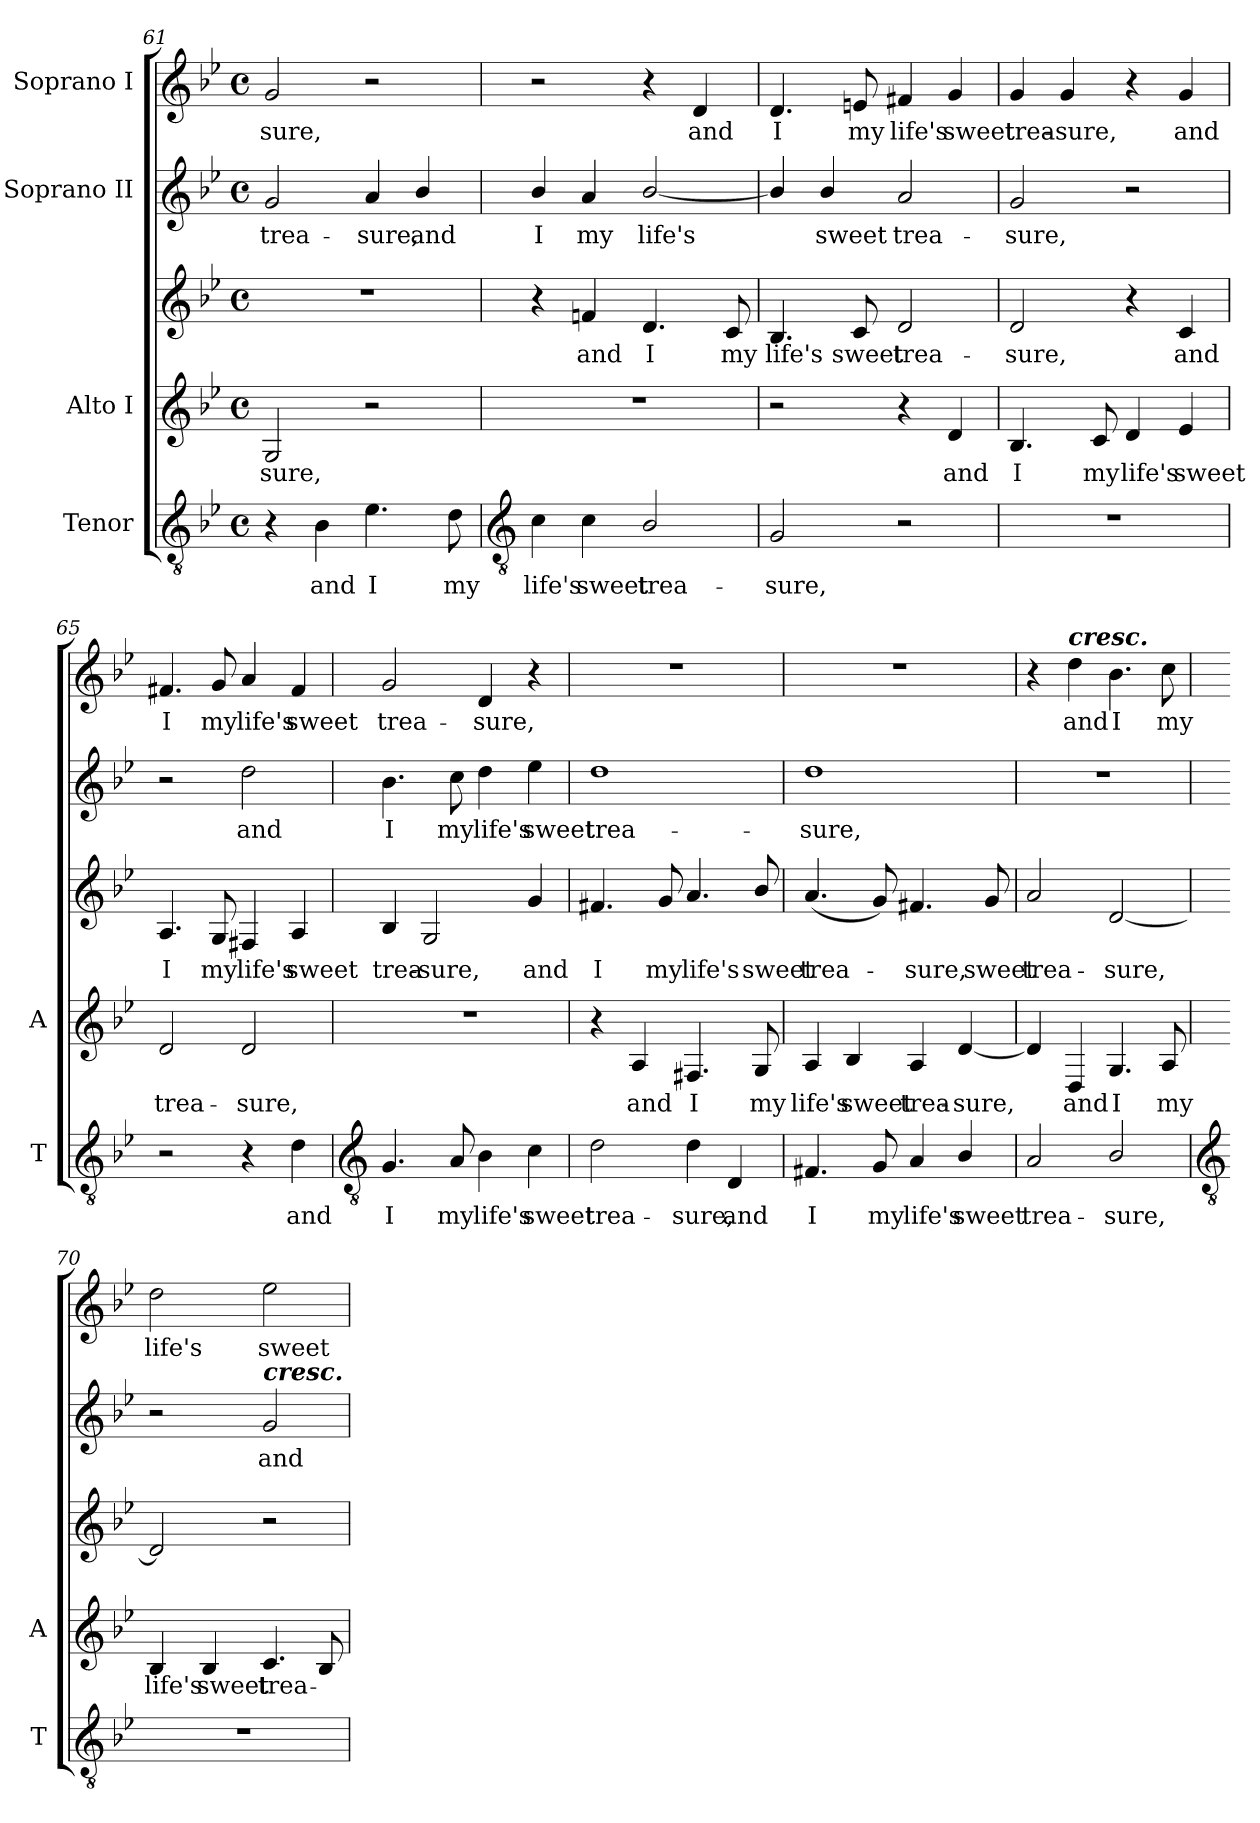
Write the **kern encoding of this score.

**kern	**text	**kern	**text	**kern	**text	**kern	**text	**kern	**text
*part4	*part4	*part3	*part3	*part3	*part3	*part2	*part2	*part1	*part1
*staff5	*staff5	*staff4	*staff4	*staff3	*staff3	*staff2	*staff2	*staff1	*staff1
*I"Tenor	*	*I"Alto I	*	*	*	*I"Soprano II	*	*I"Soprano I	*
*I'T	*	*I'A	*	*	*	*	*	*	*
*clefGv2	*	*clefG2	*	*clefG2	*	*clefG2	*	*clefG2	*
*k[b-e-]	*	*k[b-e-]	*	*k[b-e-]	*	*k[b-e-]	*	*k[b-e-]	*
*B-:	*	*B-:	*	*B-:	*	*B-:	*	*B-:	*
*M4/4	*	*M4/4	*	*M4/4	*	*M4/4	*	*M4/4	*
*met(c)	*	*met(c)	*	*met(c)	*	*met(c)	*	*met(c)	*
=61	=61	=61	=61	=61	=61	=61	=61	=61	=61
!	!	!	!LO:LY:b	!	!	!	!LO:LY:b	!	!LO:LY:b
4r	.	2G	-sure,	1r	.	2g	trea-	2g	-sure,
!	!LO:LY:b	!	!	!	!	!	!	!	!
4B-	and	.	.	.	.	.	.	.	.
!	!LO:LY:b	!	!	!	!	!	!LO:LY:b	!	!
4.e-	I	2r	.	.	.	4a	-sure,	2r	.
!	!	!	!	!	!	!	!LO:LY:b	!	!
.	.	.	.	.	.	4b-/	and	.	.
!	!LO:LY:b	!	!	!	!	!	!	!	!
8d	my	.	.	.	.	.	.	.	.
!!LO:LB:g=z
=62	=62	=62	=62	=62	=62	=62	=62	=62	=62
*clefGv2	*	*	*	*	*	*	*	*	*
!	!LO:LY:b	!	!	!	!	!	!LO:LY:b	!	!
4c	life's	1r	.	4r	.	4b-/	I	2r	.
!	!LO:LY:b	!	!	!	!LO:LY:b	!	!LO:LY:b	!	!
4c	sweet	.	.	4fn	and	4a	my	.	.
!	!LO:LY:b	!	!	!	!LO:LY:b	!	!LO:LY:b	!	!
2B-/	trea-	.	.	4.d	I	[2b-/	life's	4r	.
!	!	!	!	!	!	!	!	!	!LO:LY:b
.	.	.	.	.	.	.	.	4d	and
!	!	!	!	!	!LO:LY:b	!	!	!	!
.	.	.	.	8c	my	.	.	.	.
=63	=63	=63	=63	=63	=63	=63	=63	=63	=63
!	!LO:LY:b	!	!	!	!LO:LY:b	!	!	!	!LO:LY:b
2G	-sure,	2r	.	4.B-	life's	4b-/]	.	4.d	I
!	!	!	!	!	!	!	!LO:LY:b	!	!
.	.	.	.	.	.	4b-/	sweet	.	.
!	!	!	!	!	!LO:LY:b	!	!	!	!LO:LY:b
.	.	.	.	8c	sweet	.	.	8en	my
!	!	!	!	!	!LO:LY:b	!	!LO:LY:b	!	!LO:LY:b
2r	.	4r	.	2d	trea-	2a	trea-	4f#X	life's
!	!	!	!LO:LY:b	!	!	!	!	!	!LO:LY:b
.	.	4d	-and	.	.	.	.	4g	sweet
=64	=64	=64	=64	=64	=64	=64	=64	=64	=64
!	!	!	!LO:LY:b	!	!LO:LY:b	!	!LO:LY:b	!	!LO:LY:b
1r	.	4.B-	I	2d	sure,	2g	-sure,	4g	trea-
!	!	!	!	!	!	!	!	!	!LO:LY:b
.	.	.	.	.	.	.	.	4g	-sure,
!	!	!	!LO:LY:b	!	!	!	!	!	!
.	.	8c	my	.	.	.	.	.	.
!	!	!	!LO:LY:b	!	!	!	!	!	!
.	.	4d	life's	4r	.	2r	.	4r	.
!	!	!	!LO:LY:b	!	!LO:LY:b	!	!	!	!LO:LY:b
.	.	4e-	sweet	4c	and	.	.	4g	and
=65	=65	=65	=65	=65	=65	=65	=65	=65	=65
!	!	!	!LO:LY:b	!	!LO:LY:b	!	!	!	!LO:LY:b
2r	.	2d	trea-	4.A	I	2r	.	4.f#X	I
!	!	!	!	!	!LO:LY:b	!	!	!	!LO:LY:b
.	.	.	.	8G	my	.	.	8g	my
!	!	!	!LO:LY:b	!	!LO:LY:b	!	!LO:LY:b	!	!LO:LY:b
4r	.	2d	-sure,	4F#X	life's	2dd	and	4a	life's
!	!LO:LY:b	!	!	!	!LO:LY:b	!	!	!	!LO:LY:b
4d	and	.	.	4A	sweet	.	.	4f#	sweet
!!LO:LB:g=z
=66	=66	=66	=66	=66	=66	=66	=66	=66	=66
*clefGv2	*	*	*	*	*	*	*	*	*
!	!LO:LY:b	!	!	!	!LO:LY:b	!	!LO:LY:b	!	!LO:LY:b
4.G	I	1r	.	4B-	trea-	4.b-	I	2g	trea-
!	!	!	!	!	!LO:LY:b	!	!	!	!
.	.	.	.	2G	-sure,	.	.	.	.
!	!LO:LY:b	!	!	!	!	!	!LO:LY:b	!	!
8A	my	.	.	.	.	8cc	my	.	.
!	!LO:LY:b	!	!	!	!	!	!LO:LY:b	!	!LO:LY:b
4B-	life's	.	.	.	.	4dd	life's	4d	-sure,
!	!LO:LY:b	!	!	!	!LO:LY:b	!	!LO:LY:b	!	!
4c	sweet	.	.	4g	and	4ee-	sweet	4r	.
=67	=67	=67	=67	=67	=67	=67	=67	=67	=67
!	!LO:LY:b	!	!	!	!LO:LY:b	!	!LO:LY:b	!	!
2d	trea-	4r	.	4.f#X	I	1dd	trea-	1r	.
!	!	!	!LO:LY:b	!	!	!	!	!	!
.	.	4A	and	.	.	.	.	.	.
!	!	!	!	!	!LO:LY:b	!	!	!	!
.	.	.	.	8g	my	.	.	.	.
!	!LO:LY:b	!	!LO:LY:b	!	!LO:LY:b	!	!	!	!
4d	-sure,	4.F#X	I	4.a	life's	.	.	.	.
!	!LO:LY:b	!	!	!	!	!	!	!	!
4D	and	.	.	.	.	.	.	.	.
!	!	!	!LO:LY:b	!	!LO:LY:b	!	!	!	!
.	.	8G	my	8b-/	sweet	.	.	.	.
=68	=68	=68	=68	=68	=68	=68	=68	=68	=68
!	!LO:LY:b	!	!LO:LY:b	!	!LO:LY:b	!	!LO:LY:b	!	!
4.F#X	I	4A	life's	(<4.a	trea-	1dd	-sure,	1r	.
!	!	!	!LO:LY:b	!	!	!	!	!	!
.	.	4B-	sweet	.	.	.	.	.	.
!	!LO:LY:b	!	!	!	!	!	!	!	!
8G	my	.	.	8g)	.	.	.	.	.
!	!LO:LY:b	!	!LO:LY:b	!	!LO:LY:b	!	!	!	!
4A	life's	4A	trea-	4.f#X	sure,	.	.	.	.
!	!LO:LY:b	!	!LO:LY:b	!	!	!	!	!	!
4B-/	sweet	[4d	-sure,	.	.	.	.	.	.
!	!	!	!	!	!LO:LY:b	!	!	!	!
.	.	.	.	8g	sweet	.	.	.	.
=69	=69	=69	=69	=69	=69	=69	=69	=69	=69
!	!LO:LY:b	!	!	!	!LO:LY:b	!	!	!	!
2A	trea-	4d]	.	2a	trea-	1r	.	4r	.
!	!	!	!	!	!	!	!	!LO:TX:a:Bi:t=cresc.	!
!	!	!	!LO:LY:b	!	!	!	!	!	!LO:LY:b
.	.	4D	and	.	.	.	.	4dd	and
!	!LO:LY:b	!	!LO:LY:b	!	!LO:LY:b	!	!	!	!LO:LY:b
2B-/	-sure,	4.G	I	[2d	-sure,	.	.	4.b-	I
!	!	!	!LO:LY:b	!	!	!	!	!	!LO:LY:b
.	.	8A	my	.	.	.	.	8cc	my
!!LO:LB:g=z
=70	=70	=70	=70	=70	=70	=70	=70	=70	=70
*clefGv2	*	*	*	*	*	*	*	*	*
!	!	!	!LO:LY:b	!	!	!	!	!	!LO:LY:b
1r	.	4B-	life's	2d]	.	2r	.	2dd	life's
!	!	!	!LO:LY:b	!	!	!	!	!	!
.	.	4B-	sweet	.	.	.	.	.	.
!	!	!	!	!	!	!LO:TX:a:Bi:t=cresc.	!	!	!
!	!	!	!LO:LY:b	!	!	!	!LO:LY:b	!	!LO:LY:b
.	.	4.c	trea-	2r	.	2g	and	2ee-	sweet
.	.	8B-	.	.	.	.	.	.	.
=	=	=	=	=	=	=	=	=	=
*-	*-	*-	*-	*-	*-	*-	*-	*-	*-
